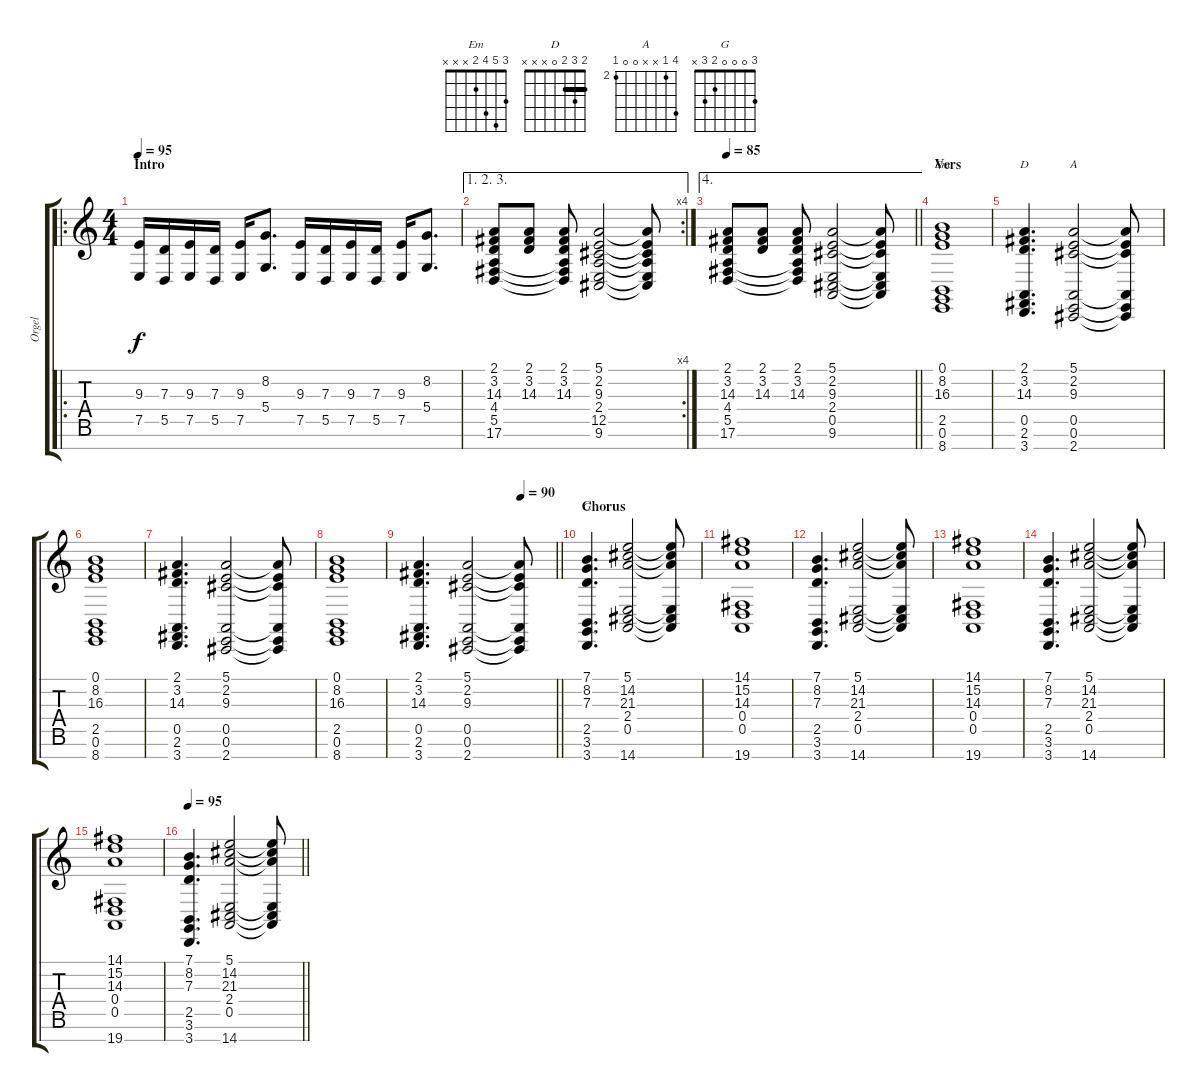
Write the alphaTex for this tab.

\track ("Orgel" "Orgel") {instrument rockorgan}
\staff {score tabs}
\tuning (E4 B3 G3 D3 A2 E2 B1) {hide}
\chord ("Em" 3 5 4 2 x x x)
\chord ("D" 2 3 2 0 x x x) {barre 2}
\chord ("A" 5 2 x x 0 0 2) {firstfret 2}
\chord ("G" 3 0 0 0 2 3 x)
\ro
\ts (4 4)
\section ("" "Intro")
\tempo 95
\clef g2
\ks c
(9.3 7.5).16{dy f instrument rockorgan} (7.3 5.5).16 (9.3 7.5).16 (7.3 5.5).16 (9.3 7.5).16 (8.2 5.4).8{d} (9.3 7.5).16 (7.3 5.5).16 (9.3 7.5).16 (7.3 5.5).16 (9.3 7.5).16 (8.2 5.4).8{d} |
\ae (1 2 3)
\rc 4
(2.1 3.2 14.3 4.4 5.5 17.6).8 (2.1 3.2 14.3).8 (2.1 3.2 14.3 4.4{t} 5.5{t} 17.6{t}).8 (5.1 2.2 9.3 2.4 12.5 9.6).2 (5.1{t} 2.2{t} 9.3{t} 2.4{t} 12.5{t} 9.6{t}).8 |
\ae 4
\tempo 85
\barLineRight lightlight
(2.1 3.2 14.3 4.4 5.5 17.6).8 (2.1 3.2 14.3).8 (2.1 3.2 14.3 4.4{t} 5.5{t} 17.6{t}).8 (5.1 2.2 9.3 2.4 0.5 9.6).2 (5.1{t} 2.2{t} 9.3{t} 2.4{t} 0.5{t} 9.6{t}).8 |
\section ("" "Vers")
(0.1 8.2 16.3 2.5 0.6 8.7).1{ch "Em"} |
(2.1 3.2 14.3 0.5 2.6 3.7).4{d ch "D"} (5.1 2.2 9.3 0.5 0.6 2.7).2{ch "A"} (5.1{t} 2.2{t} 9.3{t} 0.5{t} 0.6{t} 2.7{t}).8 |
(0.1 8.2 16.3 2.5 0.6 8.7).1 |
(2.1 3.2 14.3 0.5 2.6 3.7).4{d} (5.1 2.2 9.3 0.5 0.6 2.7).2 (5.1{t} 2.2{t} 9.3{t} 0.5{t} 0.6{t} 2.7{t}).8 |
(0.1 8.2 16.3 2.5 0.6 8.7).1 |
\tempo (90 0.75)
\barLineRight lightlight
(2.1 3.2 14.3 0.5 2.6 3.7).4{d} (5.1 2.2 9.3 0.5 0.6 2.7).2 (5.1{t} 2.2{t} 9.3{t} 0.5{t} 0.6{t} 2.7{t}).8 |
\section ("" "Chorus")
(7.1 8.2 7.3 2.5 3.6 3.7).4{d ch "G"} (5.1 14.2 21.3 2.4 0.5 14.7).2 (5.1{t} 14.2{t} 21.3{t} 2.4{t} 0.5{t} 14.7{t}).8 |
(14.1 15.2 14.3 0.4 0.5 19.7).1 |
(7.1 8.2 7.3 2.5 3.6 3.7).4{d} (5.1 14.2 21.3 2.4 0.5 14.7).2 (5.1{t} 14.2{t} 21.3{t} 2.4{t} 0.5{t} 14.7{t}).8 |
(14.1 15.2 14.3 0.4 0.5 19.7).1 |
(7.1 8.2 7.3 2.5 3.6 3.7).4{d} (5.1 14.2 21.3 2.4 0.5 14.7).2 (5.1{t} 14.2{t} 21.3{t} 2.4{t} 0.5{t} 14.7{t}).8 |
(14.1 15.2 14.3 0.4 0.5 19.7).1 |
\tempo 95
\barLineRight lightlight
(7.1 8.2 7.3 2.5 3.6 3.7).4{d} (5.1 14.2 21.3 2.4 0.5 14.7).2 (5.1{t} 14.2{t} 21.3{t} 2.4{t} 0.5{t} 14.7{t}).8
